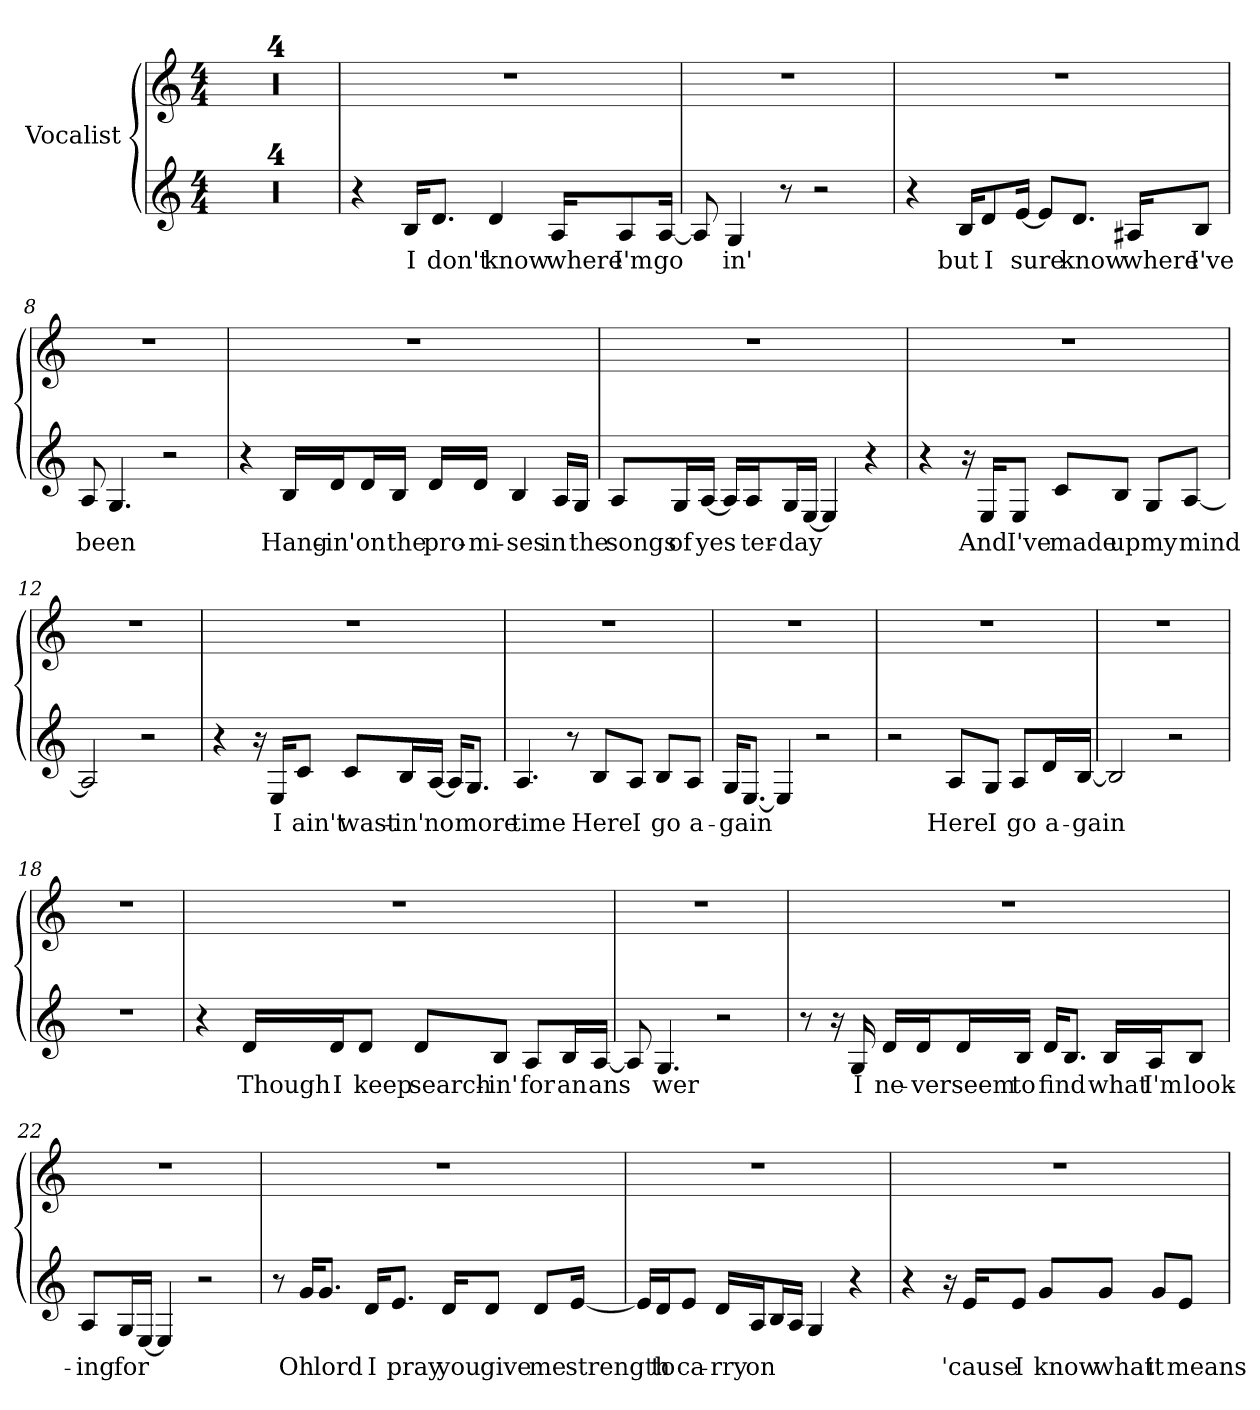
**kern	**text	**kern
*part1	*part1	*part1
*staff2	*staff2	*staff1
*I"Vocalist	*	*
*clefG2	*	*clefG2
*M4/4	*	*M4/4
=1	=1	=1
*clefG2	*	*clefG2
*M4/4	*	*M4/4
1r	.	1r
=2	=2	=2
1r	.	1r
=3	=3	=3
1r	.	1r
=4	=4	=4
1r	.	1r
=5	=5	=5
4r	.	1r
16B/KL	I	.
8.d/J	don't	.
4d	know	.
16A/KL	where	.
8A/	I'm	.
[16A/Jk	go-	.
=6	=6	=6
8A]	_	1r
4G	-in'	.
8r	.	.
2r	.	.
=7	=7	=7
4r	.	1r
16B/KL	but	.
8d/	I	.
[16e/Jk	sure	.
8e/L]	_	.
8.d/J	know	.
16A#X/KL	where	.
8B/J	I've	.
=8	=8	=8
8A	been	1r
4.G	_	.
2r	.	.
=9	=9	=9
4r	.	1r
16B/LL	Hang-	.
16d/J	-in'	.
16d/L	on	.
16B/JJ	the	.
16d/LL	pro-	.
16d/JJ	-mi-	.
4B	-ses	.
16A/LL	in	.
16G/JJ	the	.
=10	=10	=10
8A/L	songs	1r
16G/L	of	.
[16A/JJ	yes-	.
16A/LL]	_	.
16A/J	-ter-	.
16G/L	-day	.
[16E/JJ	_	.
4E]	_	.
4r	.	.
=11	=11	=11
4r	.	1r
16r	.	.
16E/KL	And	.
8E/J	I've	.
8c/L	made	.
8B/J	up	.
8G/L	my	.
[8A/J	mind	.
=12	=12	=12
2A]	_	1r
2r	.	.
=13	=13	=13
4r	.	1r
16r	.	.
16E/KL	I	.
8c/J	ain't	.
8c/L	wast-	.
16B/L	-in'	.
[16A/JJ	no	.
16A/KL]	_	.
8.G/J	more	.
=14	=14	=14
4.A	time	1r
8r	.	.
8B/L	Here	.
8A/J	I	.
8B/L	go	.
8A/J	a-	.
=15	=15	=15
16G/KL	-gain	1r
[8.E/J	_	.
4E]	_	.
2r	.	.
=16	=16	=16
2r	.	1r
8A/L	Here	.
8G/J	I	.
8A/L	go	.
16d/L	a-	.
[16B/JJ	-gain	.
=17	=17	=17
2B]	_	1r
2r	.	.
=18	=18	=18
1r	.	1r
=19	=19	=19
4r	.	1r
16d/LL	Though	.
16d/J	I	.
8d/J	keep	.
8d/L	search-	.
8B/J	-in'	.
8A/L	for	.
16B/L	an	.
[16A/JJ	ans-	.
=20	=20	=20
8A]	_	1r
4.G	-wer	.
2r	.	.
=21	=21	=21
8r	.	1r
16r	.	.
16G	I	.
16d/LL	ne-	.
16d/J	-ver	.
16d/L	seem	.
16B/JJ	to	.
16d/KL	find	.
8.B/J	_	.
16B/LL	what	.
16A/J	I'm	.
8B/J	look-	.
=22	=22	=22
8A/L	-ing	1r
16G/L	for	.
[16E/JJ	_	.
4E]	_	.
2r	.	.
=23	=23	=23
8r	.	1r
16g/KL	Oh	.
8.g/J	lord	.
16d/KL	I	.
8.e/J	pray	.
16d/KL	you	.
8d/J	give	.
8d/L	me	.
[16e/Jk	strength	.
=24	=24	=24
16e/LL]	_	1r
16d/J	to	.
8e/J	ca-	.
16d/LL	-rry	.
16A/J	on	.
16B/L	_	.
16A/JJ	_	.
4G	_	.
4r	.	.
=25	=25	=25
4r	.	1r
16r	.	.
16e/KL	'cause	.
8e/J	I	.
8g/L	know	.
8g/J	what	.
8g/L	it	.
8e/J	means	.
=	=	=
*-	*-	*-
